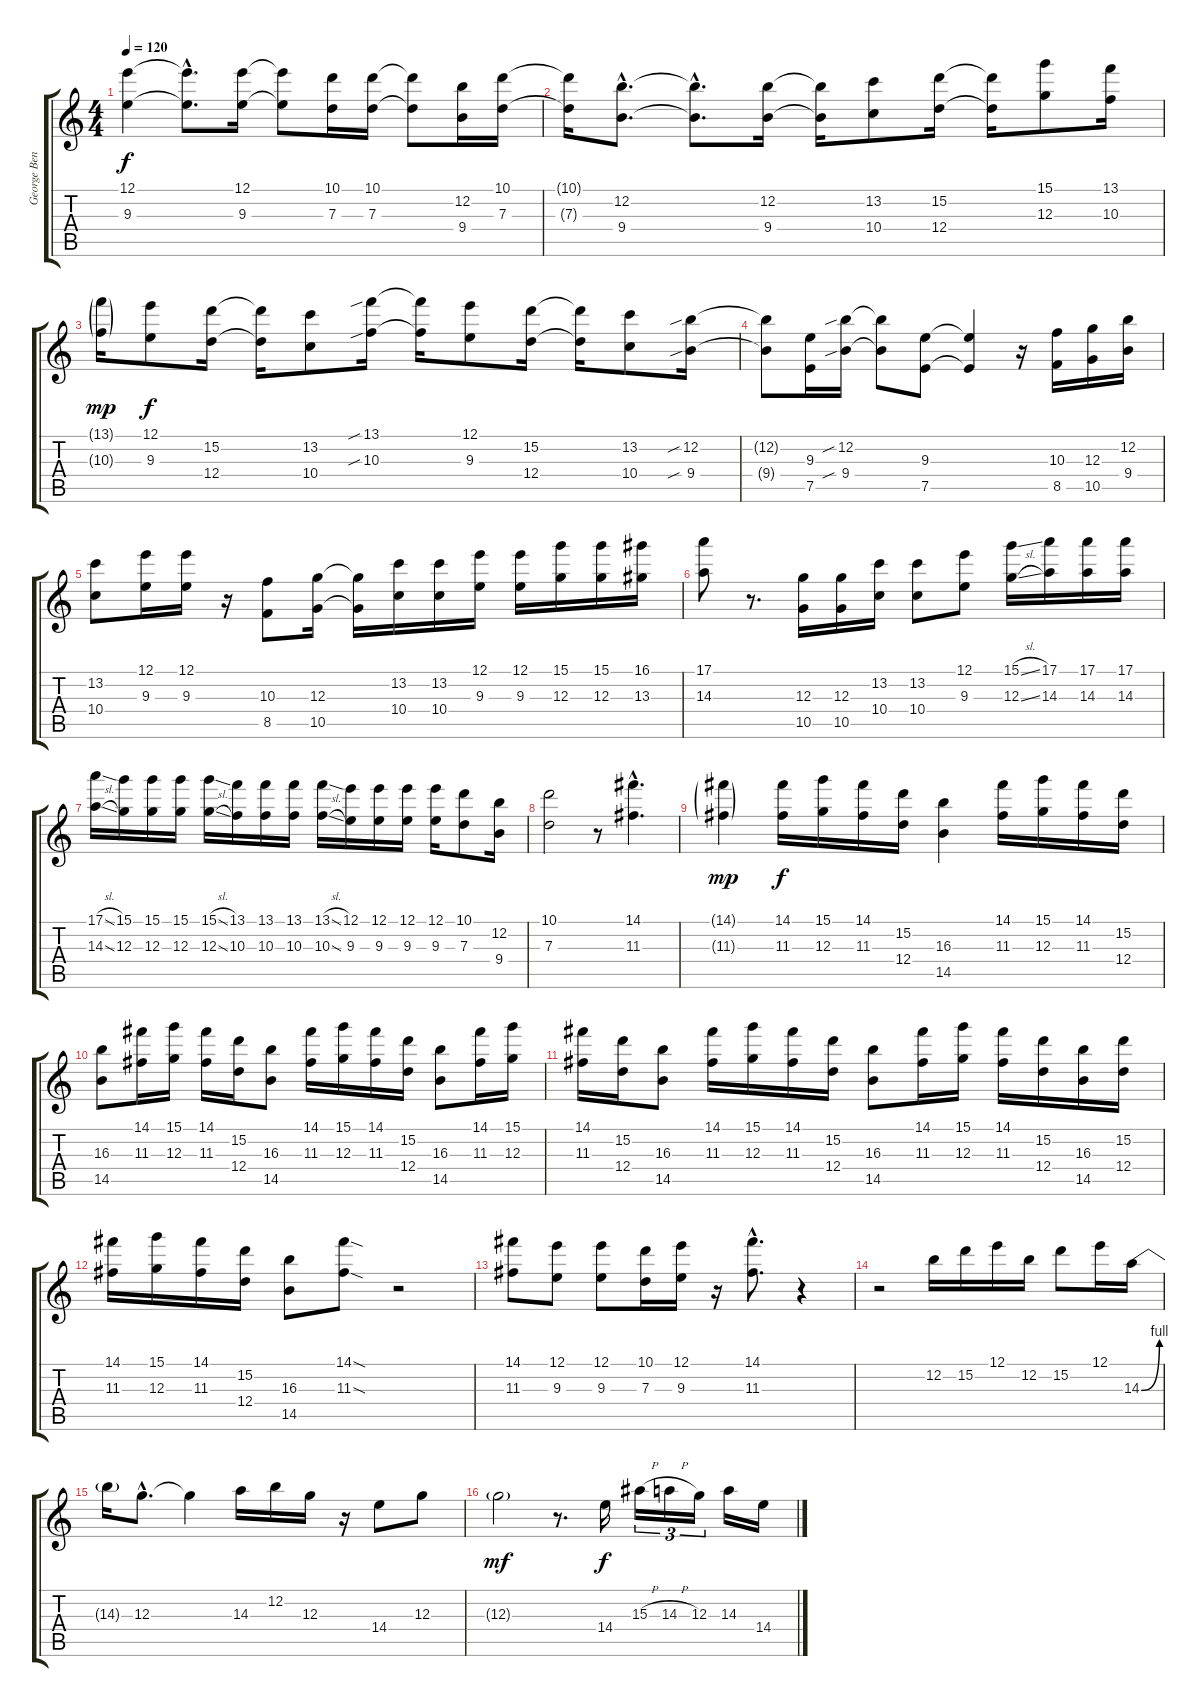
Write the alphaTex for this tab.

\track ("George Benson" "George Ben") {instrument electricguitarjazz}
\staff {score tabs}
\tuning (E4 B3 G3 D3 A2 E2) {hide}
\ts (4 4)
\tempo 120
\clef g2
\ks c
(12.1{t} 9.3{t}).4{dy f} (12.1{hac t} 9.3{hac t}).8{d} (12.1 9.3).16 (12.1{t} 9.3{t}).8 (10.1 7.3).16 (10.1 7.3).16 (10.1{t} 7.3{t}).8 (12.2 9.4).16 (10.1 7.3).16 |
(10.1{t} 7.3{t}).16 (12.2{hac} 9.4{hac}).8{d} (12.2{hac t} 9.4{hac t}).8{d} (12.2 9.4).16 (12.2{t} 9.4{t}).16 (13.2 10.4).8 (15.2 12.4).16 (15.2{t} 12.4{t}).16 (15.1 12.3).8 (13.1 10.3).16 |
(13.1{g} 10.3{g}).16{dy mp} (12.1 9.3).8{dy f} (15.2 12.4).16 (15.2{t} 12.4{t}).16 (13.2 10.4).8 (13.1{sib} 10.3{sib}).16 (13.1{t} 10.3{t}).16 (12.1 9.3).8 (15.2 12.4).16 (15.2{t} 12.4{t}).16 (13.2 10.4).8 (12.2{sib} 9.4{sib}).16 |
(12.2{t} 9.4{t}).8 (9.3 7.5).16 (12.2{sib} 9.4{sib}).16 (12.2{t} 9.4{t}).8 (9.3 7.5).8 (9.3{t} 7.5{t}).4 r.16 (10.3 8.5).16 (12.3 10.5).16 (12.2 9.4).16 |
(13.2 10.4).8 (12.1 9.3).16 (12.1 9.3).16 r.16 (10.3 8.5).8 (12.3 10.5).16 (12.3{t} 10.5{t}).16 (13.2 10.4).16 (13.2 10.4).16 (12.1 9.3).16 (12.1 9.3).16 (15.1 12.3).16 (15.1 12.3).16 (16.1 13.3).16 |
(17.1 14.3).8 r.8{d} (12.3 10.5).16 (12.3 10.5).16 (13.2 10.4).16 (13.2 10.4).8 (12.1 9.3).8 (15.1{sl} 12.3{sl}).16 (17.1 14.3).16 (17.1 14.3).16 (17.1 14.3).16 |
(17.1{sl} 14.3{sl}).16 (15.1 12.3).16 (15.1 12.3).16 (15.1 12.3).16 (15.1{sl} 12.3{sl}).16 (13.1 10.3).16 (13.1 10.3).16 (13.1 10.3).16 (13.1{sl} 10.3{sl}).16 (12.1 9.3).16 (12.1 9.3).16 (12.1 9.3).16 (12.1 9.3).16 (10.1 7.3).8 (12.2 9.4).16 |
(10.1 7.3).2 r.8 (14.1{hac} 11.3{hac}).4{d} |
(14.1{g} 11.3{g}).4{dy mp} (14.1 11.3).16{dy f} (15.1 12.3).16 (14.1 11.3).16 (15.2 12.4).16 (16.3 14.5).4 (14.1 11.3).16 (15.1 12.3).16 (14.1 11.3).16 (15.2 12.4).16 |
(16.3 14.5).8 (14.1 11.3).16 (15.1 12.3).16 (14.1 11.3).16 (15.2 12.4).16 (16.3 14.5).8 (14.1 11.3).16 (15.1 12.3).16 (14.1 11.3).16 (15.2 12.4).16 (16.3 14.5).8 (14.1 11.3).16 (15.1 12.3).16 |
(14.1 11.3).16 (15.2 12.4).16 (16.3 14.5).8 (14.1 11.3).16 (15.1 12.3).16 (14.1 11.3).16 (15.2 12.4).16 (16.3 14.5).8 (14.1 11.3).16 (15.1 12.3).16 (14.1 11.3).16 (15.2 12.4).16 (16.3 14.5).16 (15.2 12.4).16 |
(14.1 11.3).16 (15.1 12.3).16 (14.1 11.3).16 (15.2 12.4).16 (16.3 14.5).8 (14.1{sod} 11.3{sod}).8 r.2 |
(14.1 11.3).8 (12.1 9.3).8 (12.1 9.3).8 (10.1 7.3).16 (12.1 9.3).16 r.16 (14.1{hac} 11.3{hac}).8{d} r.4 |
r.2 12.2.16 15.2.16 12.1.16 12.2.16 15.2.8 12.1.16 14.3{be (bend 0 0 60 4)}.16 |
14.3{t}.16 12.3{hac}.8{d} 12.3{t}.4 14.3.16 12.2.16 12.3.16 r.16 14.4.8 12.3.8 |
12.3{g}.2{dy mf} r.8{d} 14.4.16{dy f} 15.3{h}.16{tu (3 2)} 14.3{h}.16{tu (3 2)} 12.3.16{tu (3 2)} 14.3.16 14.4.16
